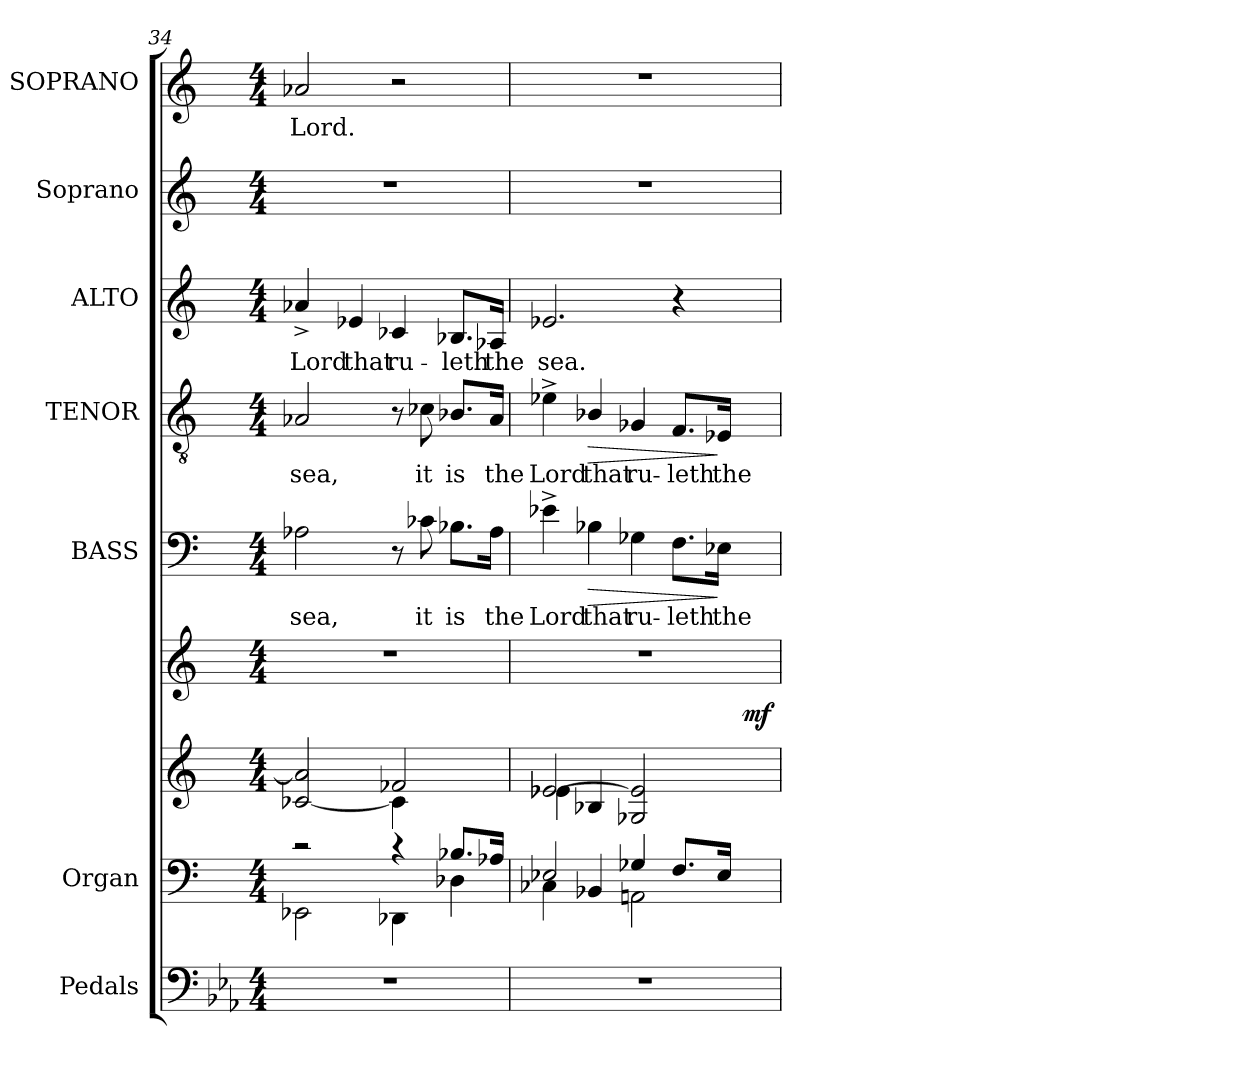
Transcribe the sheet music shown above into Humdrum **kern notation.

**kern	**kern	**kern	**kern	**dynam	**kern	**text	**dynam	**kern	**text	**dynam	**kern	**text	**kern	**kern	**text
*part7	*part6	*part6	*part6	*part6	*part5	*part5	*part5	*part4	*part4	*part4	*part3	*part3	*part2	*part1	*part1
*staff9	*staff8	*staff7	*staff6	*staff6/7/8	*staff5	*staff5	*staff5	*staff4	*staff4	*staff4	*staff3	*staff3	*staff2	*staff1	*staff1
*I"Pedals	*I"Organ	*	*	*	*I"BASS	*	*	*I"TENOR	*	*	*I"ALTO	*	*I"Soprano	*I"SOPRANO	*
*I'Ped.	*I'Org.	*	*	*	*I'B.	*	*	*I'T.	*	*	*I'A.	*	*I'S.	*I'S.	*
!!LO:LB:g=z
*clefF4	*clefF4	*clefG2	*clefG2	*	*clefF4	*	*	*clefGv2	*	*	*clefG2	*	*clefG2	*clefG2	*
*	*	*	*	*	*	*	*	*ITrd7c12	*	*	*	*	*	*	*
*k[b-e-a-]	*k[]	*k[]	*k[]	*	*k[]	*	*	*k[]	*	*	*k[]	*	*k[]	*k[]	*
*E-:	*C:	*C:	*C:	*	*C:	*	*	*C:	*	*	*C:	*	*C:	*C:	*
*M4/4	*M4/4	*M4/4	*M4/4	*	*M4/4	*	*	*M4/4	*	*	*M4/4	*	*M4/4	*M4/4	*
=34	=34	=34	=34	=34	=34	=34	=34	=34	=34	=34	=34	=34	=34	=34	=34
*	*^	*^	*	*	*	*	*	*	*	*	*	*	*	*	*
!	!	!	!	!	!	!	!	!LO:LY:b:color=#000000	!	!	!	!	!	!	!	!	!
!	!	!	!	!	!	!	!	!	!	!	!LO:LY:b:color=#000000	!	!	!	!	!	!
!	!	!	!	!	!	!	!	!	!	!	!	!	!	!LO:LY:b:color=#000000	!	!	!
!	!	!	!	!	!	!	!	!	!	!	!	!	!	!	!	!	!LO:LY:b:color=#000000
1r	2r	2EE-i\	[2c-Xi/ 2a-i]	2ryy	1r	.	2A-i\	sea,	.	2AA-i/	sea,	.	4a-^i/	Lord	1r	2a-i/	Lord.
!	!	!	!	!	!	!	!	!	!	!	!	!	!	!LO:LY:b:color=#000000	!	!	!
.	.	.	.	.	.	.	.	.	.	.	.	.	4e-i/	that	.	.	.
!	!	!	!	!	!	!	!	!	!	!	!	!	!	!LO:LY:b:color=#000000	!	!	!
.	4r	4DD-Xi\	2f-Xi/	4c-i\]	.	.	8r	.	.	8r	.	.	4c-Xi/	ru-	.	2r	.
!	!	!	!	!	!	!	!	!LO:LY:b:color=#000000	!	!	!	!	!	!	!	!	!
!	!	!	!	!	!	!	!	!	!	!	!LO:LY:b:color=#000000	!	!	!	!	!	!
.	.	.	.	.	.	.	8c-Xi\	it	.	8C-Xi\	it	.	.	.	.	.	.
!	!	!	!	!	!	!	!	!LO:LY:b:color=#000000	!	!	!	!	!	!	!	!	!
!	!	!	!	!	!	!	!	!	!	!	!LO:LY:b:color=#000000	!	!	!	!	!	!
!	!	!	!	!	!	!	!	!	!	!	!	!	!	!LO:LY:b:color=#000000	!	!	!
.	8.B-i/L	4D-Xi\	.	4ryy	.	.	8.B-i\L	is	.	8.BB-i/L	is	.	8.B-i/L	-leth	.	.	.
!	!	!	!	!	!	!	!	!LO:LY:b:color=#000000	!	!	!	!	!	!	!	!	!
!	!	!	!	!	!	!	!	!	!	!	!LO:LY:b:color=#000000	!	!	!	!	!	!
!	!	!	!	!	!	!	!	!	!	!	!	!	!	!LO:LY:b:color=#000000	!	!	!
.	16A-i/Jk	.	.	.	.	.	16A-i\Jk	the	.	16AA-i/Jk	the	.	16A-i/Jk	the	.	.	.
=35	=35	=35	=35	=35	=35	=35	=35	=35	=35	=35	=35	=35	=35	=35	=35	=35	=35
!	!	!	!	!	!	!	!	!LO:LY:b:color=#000000	!	!	!	!	!	!	!	!	!
!	!	!	!	!	!	!	!	!	!	!	!LO:LY:b:color=#000000	!	!	!	!	!	!
!	!	!	!	!	!	!	!	!	!	!	!	!	!	!LO:LY:b:color=#000000	!	!	!
*	*	*	*	*^	*	*	*	*	*	*	*	*	*	*	*	*	*
1r	2E-i/	4C-Xi\	[2e-i/	4e-i\	2ryy	1r	.	4e-^i\	Lord	.	4E-^i\	Lord	.	2.e-i/	sea.	1r	1r	.
!	!	!	!	!	!	!	!	!	!LO:LY:b:color=#000000	!LO:HP:b	!	!	!	!	!	!	!	!
!	!	!	!	!	!	!	!	!	!	!	!	!LO:LY:b:color=#000000	!LO:HP:b	!	!	!	!	!
.	.	4BB-i/	.	4B-i/	.	.	.	4B-i\	that	>	4BB-i/	that	>	.	.	.	.	.
!	!	!	!	!	!	!	!	!	!LO:LY:b:color=#000000	!	!	!	!	!	!	!	!	!
!	!	!	!	!	!	!	!	!	!	!	!	!LO:LY:b:color=#000000	!	!	!	!	!	!
.	4G-Xi/	2AAni\	2G-Xi/ 2e-i]	2ryy	4ryy	.	.	4G-Xi\	ru-	.	4GG-Xi/	ru-	.	.	.	.	.	.
!	!	!	!	!	!	!	!	!	!LO:LY:b:color=#000000	!	!	!	!	!	!	!	!	!
!	!	!	!	!	!	!	!	!	!	!	!	!LO:LY:b:color=#000000	!	!	!	!	!	!
.	8.Fi/L	.	.	.	8ryy	.	.	8.Fi\L	-leth	.	8.FFi/L	-leth	.	4r	.	.	.	.
.	.	.	.	.	16ryy	.	.	.	.	.	.	.	.	.	.	.	.	.
!	!	!	!	!	!	!	!	!	!LO:LY:b:color=#000000	!	!	!	!	!	!	!	!	!
!	!	!	!	!	!	!	!	!	!	!	!	!LO:LY:b:color=#000000	!	!	!	!	!	!
.	16E-i/Jk	.	.	.	32ryy	.	.	16E-i\Jk	the	]	16EE-i/Jk	the	]	.	.	.	.	.
.	.	.	.	.	64ryy	.	.	.	.	.	.	.	.	.	.	.	.	.
.	.	.	.	.	128...ryy	.	.	.	.	.	.	.	.	.	.	.	.	.
.	.	.	.	.	1024ryy	.	mf	.	.	.	.	.	.	.	.	.	.	.
*	*v	*v	*	*	*	*	*	*	*	*	*	*	*	*	*	*	*	*
*	*	*v	*v	*v	*	*	*	*	*	*	*	*	*	*	*	*	*
=	=	=	=	=	=	=	=	=	=	=	=	=	=	=	=
*-	*-	*-	*-	*-	*-	*-	*-	*-	*-	*-	*-	*-	*-	*-	*-
